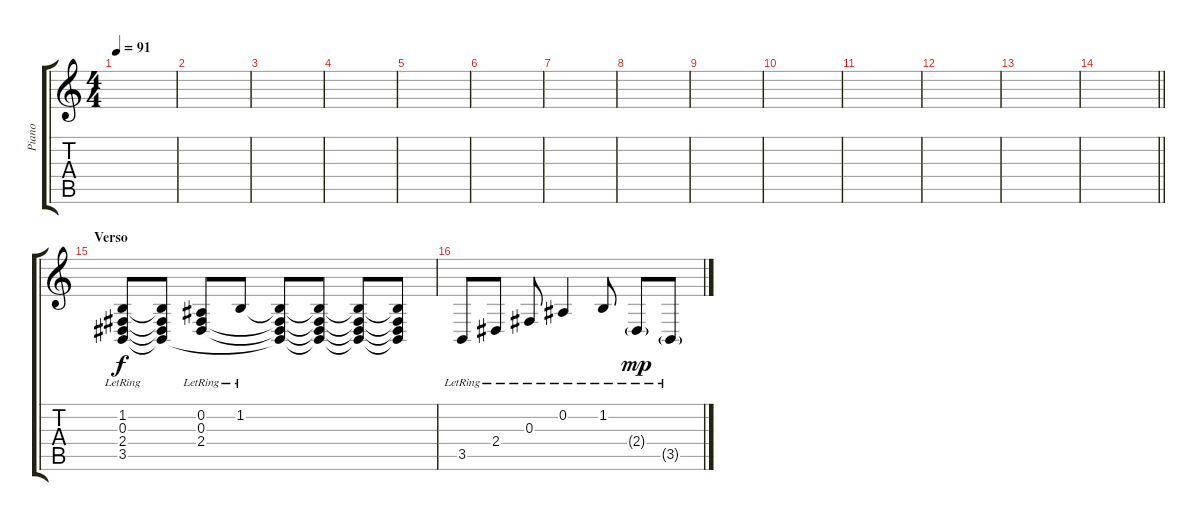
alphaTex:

\track ("Piano" "Piano") {instrument acousticgrandpiano}
\staff {score tabs}
\tuning (Eb4 Bb3 Gb3 Db3 Ab2 Eb2) {hide}
\ts (4 4)
\tempo 91
\clef g2
\ks c
|
|
|
|
|
|
|
|
|
|
|
|
|
\barLineRight lightlight
|
\section ("" "Verso")
(1.2{lr} 0.3{lr} 2.4{lr} 3.5{lr}).8 (1.2{t} 0.3{t} 2.4{t} 3.5{t}).8 (0.2 0.3{lr} 2.4{lr}).8 1.2{lr}.8 (1.2{t} 0.3{t} 2.4{t} 3.5{t}).8 (1.2{t} 0.3{t} 2.4{t} 3.5{t}).8 (1.2{t} 0.3{t} 2.4{t} 3.5{t}).8 (1.2{t} 0.3{t} 2.4{t} 3.5{t}).8 |
3.5{lr}.8 2.4{lr}.8 0.3{lr}.8 0.2{lr}.4 1.2{lr}.8 2.4{g lr}.8{dy mp} 3.5{g lr}.8
